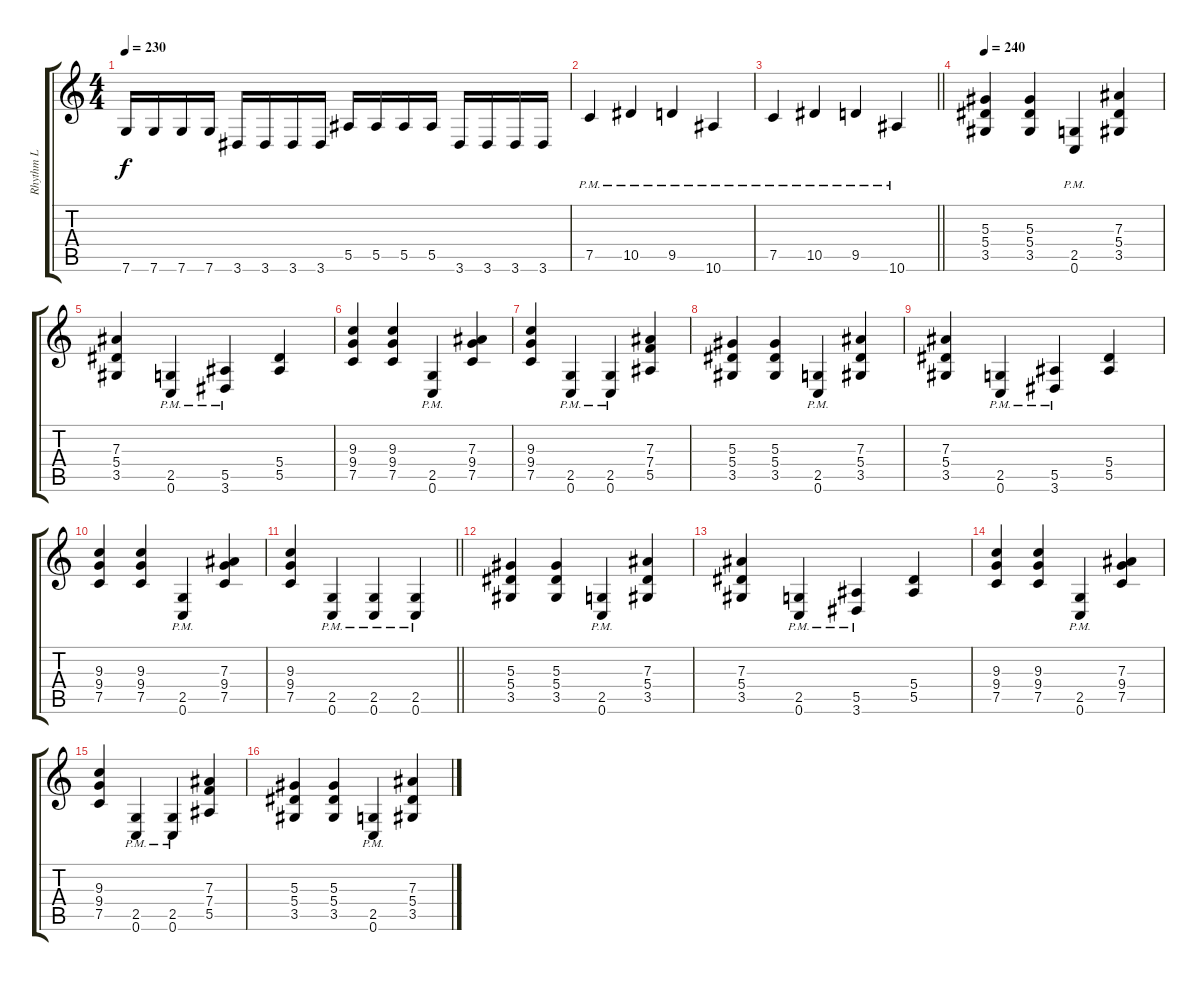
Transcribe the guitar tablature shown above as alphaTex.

\track ("Rhythm L" "Rhythm L") {instrument distortionguitar}
\staff {score tabs}
\tuning (C4 G3 Eb3 Bb2 F2 C2) {hide}
\ts (4 4)
\tempo 230
\clef g2
\ks c
7.6.16{dy f} 7.6.16 7.6.16 7.6.16 3.6.16 3.6.16 3.6.16 3.6.16 5.5.16 5.5.16 5.5.16 5.5.16 3.6.16 3.6.16 3.6.16 3.6.16 |
7.5{pm}.4 10.5{pm}.4 9.5{pm}.4 10.6{pm}.4 |
\barLineRight lightlight
7.5{pm}.4 10.5{pm}.4 9.5{pm}.4 10.6{pm}.4 |
\section ("" "")
\tempo 240
(5.3 5.4 3.5).4 (5.3 5.4 3.5).4 (2.5{pm} 0.6{pm}).4 (7.3 5.4 3.5).4 |
(7.3 5.4 3.5).4 (2.5{pm} 0.6{pm}).4 (5.5{pm} 3.6{pm}).4 (5.4 5.5).4 |
(9.3 9.4 7.5).4 (9.3 9.4 7.5).4 (2.5{pm} 0.6{pm}).4 (7.3 9.4 7.5).4 |
(9.3 9.4 7.5).4 (2.5{pm} 0.6{pm}).4 (2.5{pm} 0.6{pm}).4 (7.3 7.4 5.5).4 |
(5.3 5.4 3.5).4 (5.3 5.4 3.5).4 (2.5{pm} 0.6{pm}).4 (7.3 5.4 3.5).4 |
(7.3 5.4 3.5).4 (2.5{pm} 0.6{pm}).4 (5.5{pm} 3.6{pm}).4 (5.4 5.5).4 |
(9.3 9.4 7.5).4 (9.3 9.4 7.5).4 (2.5{pm} 0.6{pm}).4 (7.3 9.4 7.5).4 |
\barLineRight lightlight
(9.3 9.4 7.5).4 (2.5{pm} 0.6{pm}).4 (2.5{pm} 0.6{pm}).4 (2.5{pm} 0.6{pm}).4 |
\section ("" "")
(5.3 5.4 3.5).4 (5.3 5.4 3.5).4 (2.5{pm} 0.6{pm}).4 (7.3 5.4 3.5).4 |
(7.3 5.4 3.5).4 (2.5{pm} 0.6{pm}).4 (5.5{pm} 3.6{pm}).4 (5.4 5.5).4 |
(9.3 9.4 7.5).4 (9.3 9.4 7.5).4 (2.5{pm} 0.6{pm}).4 (7.3 9.4 7.5).4 |
(9.3 9.4 7.5).4 (2.5{pm} 0.6{pm}).4 (2.5{pm} 0.6{pm}).4 (7.3 7.4 5.5).4 |
(5.3 5.4 3.5).4 (5.3 5.4 3.5).4 (2.5{pm} 0.6{pm}).4 (7.3 5.4 3.5).4
